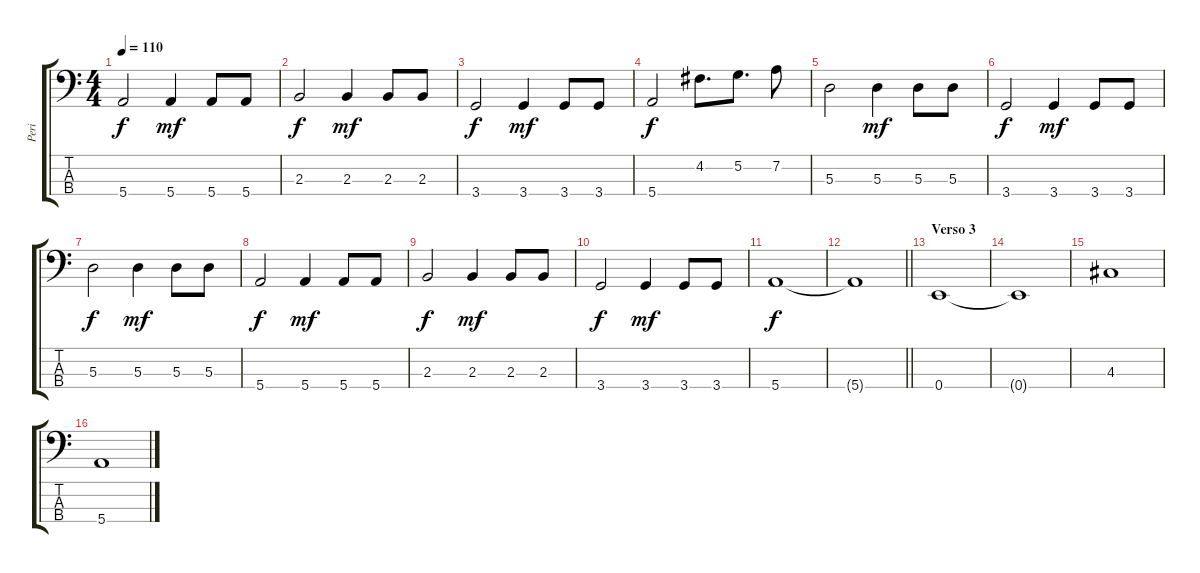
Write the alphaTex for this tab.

\track ("Peri" "Peri") {instrument electricbassfinger}
\staff {score tabs}
\tuning (G2 D2 A1 E1) {hide}
\ts (4 4)
\tempo 110
\clef f4
\ks c
5.4.2{dy f} 5.4.4{dy mf} 5.4.8 5.4.8 |
2.3.2{dy f} 2.3.4{dy mf} 2.3.8 2.3.8 |
3.4.2{dy f} 3.4.4{dy mf} 3.4.8 3.4.8 |
5.4.2{dy f} 4.2.8{d} 5.2.8{d} 7.2.8 |
5.3.2 5.3.4{dy mf} 5.3.8 5.3.8 |
3.4.2{dy f} 3.4.4{dy mf} 3.4.8 3.4.8 |
5.3.2{dy f} 5.3.4{dy mf} 5.3.8 5.3.8 |
5.4.2{dy f} 5.4.4{dy mf} 5.4.8 5.4.8 |
2.3.2{dy f} 2.3.4{dy mf} 2.3.8 2.3.8 |
3.4.2{dy f} 3.4.4{dy mf} 3.4.8 3.4.8 |
5.4.1{dy f} |
\barLineRight lightlight
5.4{t}.1 |
\section ("" "Verso 3")
0.4.1 |
0.4{t}.1 |
4.3.1 |
5.4.1
